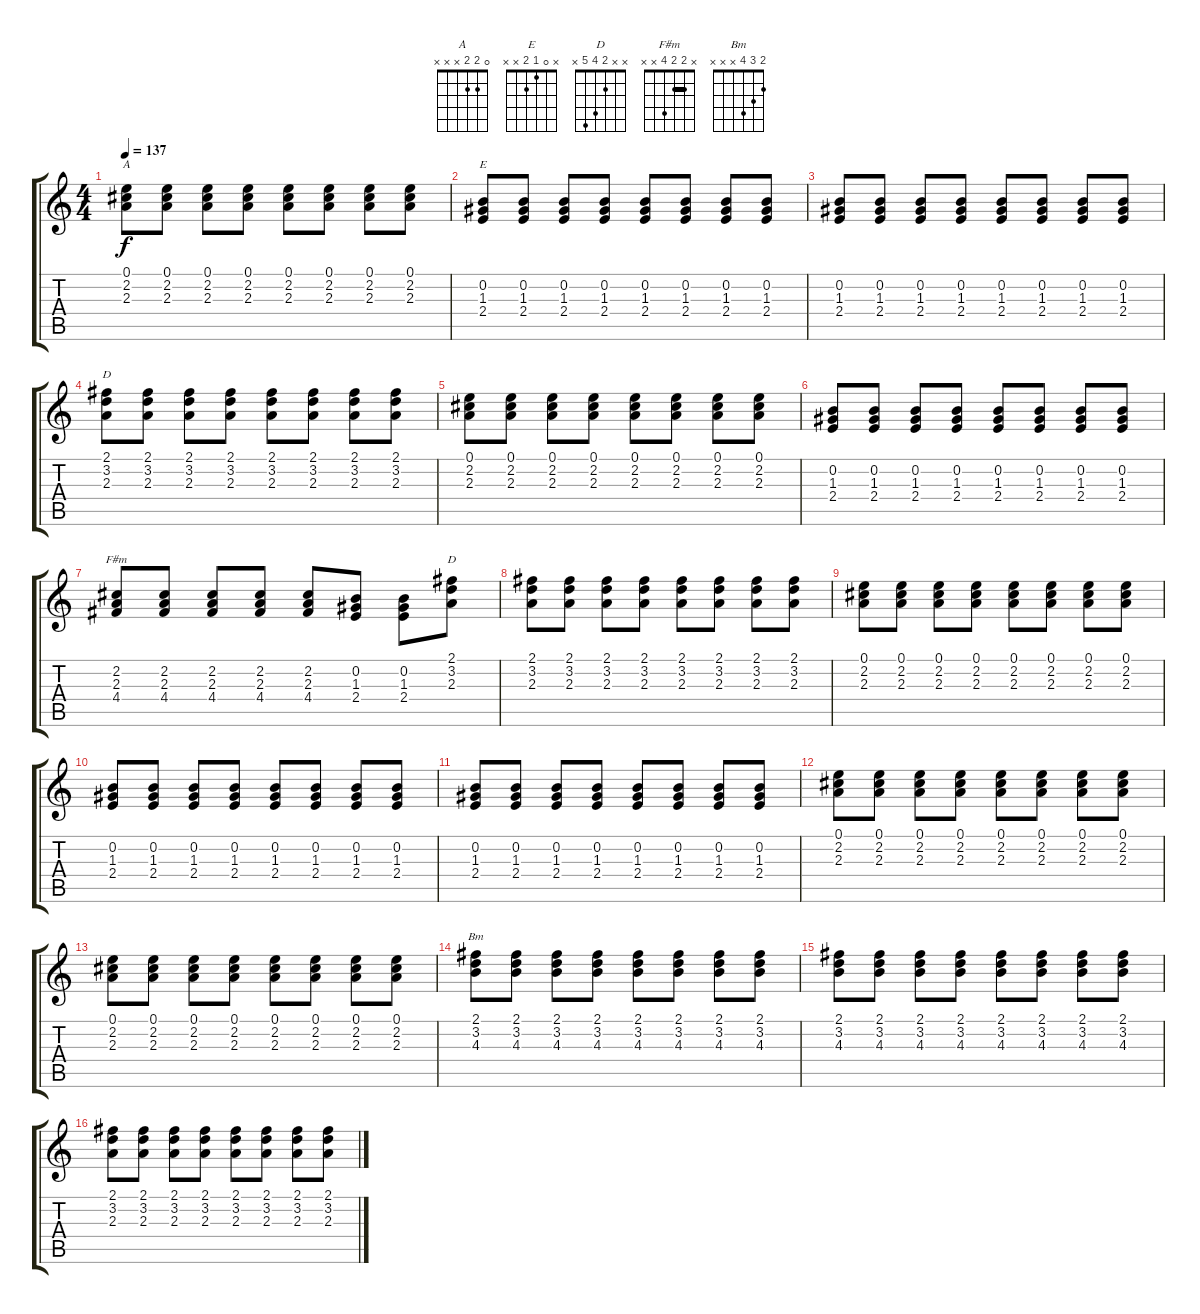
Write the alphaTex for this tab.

\track "" {instrument acousticguitarnylon}
\staff {score tabs}
\tuning (E4 B3 G3 D3 A2 E2) {hide}
\chord ("A" 0 2 2 x x x)
\chord ("E" x 0 1 2 x x)
\chord ("D" 2 3 2 x x x) {barre 2}
\chord ("F#m" x 2 2 4 x x) {barre 2}
\chord ("D" x x 2 4 5 x)
\chord ("Bm" 2 3 4 x x x)
\ts (4 4)
\tempo 137
\clef g2
\ks c
(0.1 2.2 2.3).8{ch "A" dy f} (0.1 2.2 2.3).8 (0.1 2.2 2.3).8 (0.1 2.2 2.3).8 (0.1 2.2 2.3).8 (0.1 2.2 2.3).8 (0.1 2.2 2.3).8 (0.1 2.2 2.3).8 |
(0.2 1.3 2.4).8{ch "E"} (0.2 1.3 2.4).8 (0.2 1.3 2.4).8 (0.2 1.3 2.4).8 (0.2 1.3 2.4).8 (0.2 1.3 2.4).8 (0.2 1.3 2.4).8 (0.2 1.3 2.4).8 |
(0.2 1.3 2.4).8 (0.2 1.3 2.4).8 (0.2 1.3 2.4).8 (0.2 1.3 2.4).8 (0.2 1.3 2.4).8 (0.2 1.3 2.4).8 (0.2 1.3 2.4).8 (0.2 1.3 2.4).8 |
(2.1 3.2 2.3).8{ch "D"} (2.1 3.2 2.3).8 (2.1 3.2 2.3).8 (2.1 3.2 2.3).8 (2.1 3.2 2.3).8 (2.1 3.2 2.3).8 (2.1 3.2 2.3).8 (2.1 3.2 2.3).8 |
(0.1 2.2 2.3).8 (0.1 2.2 2.3).8 (0.1 2.2 2.3).8 (0.1 2.2 2.3).8 (0.1 2.2 2.3).8 (0.1 2.2 2.3).8 (0.1 2.2 2.3).8 (0.1 2.2 2.3).8 |
(0.2 1.3 2.4).8 (0.2 1.3 2.4).8 (0.2 1.3 2.4).8 (0.2 1.3 2.4).8 (0.2 1.3 2.4).8 (0.2 1.3 2.4).8 (0.2 1.3 2.4).8 (0.2 1.3 2.4).8 |
(2.2 2.3 4.4).8{ch "F#m"} (2.2 2.3 4.4).8 (2.2 2.3 4.4).8 (2.2 2.3 4.4).8 (2.2 2.3 4.4).8 (0.2 1.3 2.4).8 (0.2 1.3 2.4).8 (2.1 3.2 2.3).8{ch "D"} |
(2.1 3.2 2.3).8 (2.1 3.2 2.3).8 (2.1 3.2 2.3).8 (2.1 3.2 2.3).8 (2.1 3.2 2.3).8 (2.1 3.2 2.3).8 (2.1 3.2 2.3).8 (2.1 3.2 2.3).8 |
(0.1 2.2 2.3).8 (0.1 2.2 2.3).8 (0.1 2.2 2.3).8 (0.1 2.2 2.3).8 (0.1 2.2 2.3).8 (0.1 2.2 2.3).8 (0.1 2.2 2.3).8 (0.1 2.2 2.3).8 |
(0.2 1.3 2.4).8 (0.2 1.3 2.4).8 (0.2 1.3 2.4).8 (0.2 1.3 2.4).8 (0.2 1.3 2.4).8 (0.2 1.3 2.4).8 (0.2 1.3 2.4).8 (0.2 1.3 2.4).8 |
(0.2 1.3 2.4).8 (0.2 1.3 2.4).8 (0.2 1.3 2.4).8 (0.2 1.3 2.4).8 (0.2 1.3 2.4).8 (0.2 1.3 2.4).8 (0.2 1.3 2.4).8 (0.2 1.3 2.4).8 |
(0.1 2.2 2.3).8 (0.1 2.2 2.3).8 (0.1 2.2 2.3).8 (0.1 2.2 2.3).8 (0.1 2.2 2.3).8 (0.1 2.2 2.3).8 (0.1 2.2 2.3).8 (0.1 2.2 2.3).8 |
(0.1 2.2 2.3).8 (0.1 2.2 2.3).8 (0.1 2.2 2.3).8 (0.1 2.2 2.3).8 (0.1 2.2 2.3).8 (0.1 2.2 2.3).8 (0.1 2.2 2.3).8 (0.1 2.2 2.3).8 |
(2.1 3.2 4.3).8{ch "Bm"} (2.1 3.2 4.3).8 (2.1 3.2 4.3).8 (2.1 3.2 4.3).8 (2.1 3.2 4.3).8 (2.1 3.2 4.3).8 (2.1 3.2 4.3).8 (2.1 3.2 4.3).8 |
(2.1 3.2 4.3).8 (2.1 3.2 4.3).8 (2.1 3.2 4.3).8 (2.1 3.2 4.3).8 (2.1 3.2 4.3).8 (2.1 3.2 4.3).8 (2.1 3.2 4.3).8 (2.1 3.2 4.3).8 |
(2.1 3.2 2.3).8 (2.1 3.2 2.3).8 (2.1 3.2 2.3).8 (2.1 3.2 2.3).8 (2.1 3.2 2.3).8 (2.1 3.2 2.3).8 (2.1 3.2 2.3).8 (2.1 3.2 2.3).8
